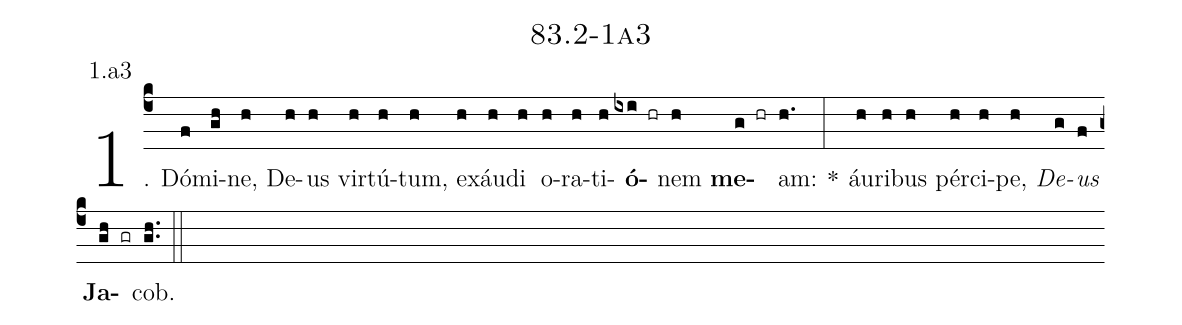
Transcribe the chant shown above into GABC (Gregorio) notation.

name: 83.2-1a3;
annotation: 1.a3;
%%
(c4)1. Dó(f)mi(gh)ne,(h) De(h)us(h) vir(h)tú(h)tum,(h) ex(h)áu(h)di(h) o(h)ra(h)ti(h)<b>ó</b>(ixi hr)nem(h) <b>me</b>(g hr)am:(h.) *(:) áu(h)ri(h)bus(h) pér(h)ci(h)pe,(h) <i>De</i>(g)<i>us</i>(f) <b>Ja</b>(gh gr)cob.(gh..) (::)


%E(h) u(h) o(g) u(f) a(gh) e.(gh..) (::)
